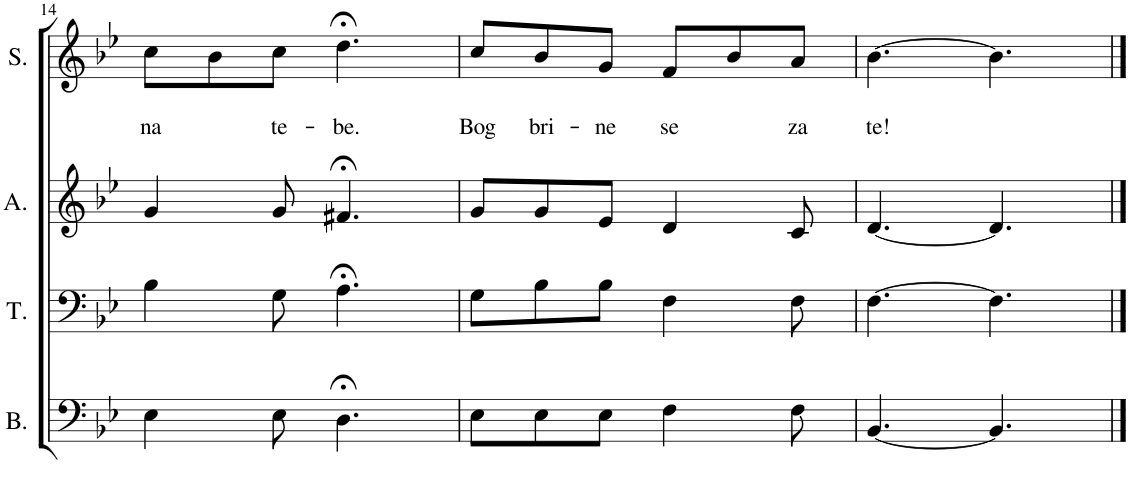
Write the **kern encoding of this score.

**kern	**kern	**kern	**kern	**text	**text
*part4	*part3	*part2	*part1	*part1	*part1
*staff4	*staff3	*staff2	*staff1	*staff1	*staff1
*I"Bass	*I"Tenor	*I"Alto	*I"Soprano	*	*
*I'B.	*I'T.	*I'A.	*I'S.	*	*
!!LO:PB:g=z
*clefF4	*clefF4	*clefG2	*clefG2	*	*
*k[b-e-]	*k[b-e-]	*k[b-e-]	*k[b-e-]	*	*
*M6/8	*M6/8	*M6/8	*M6/8	*	*
=14	=14	=14	=14	=14	=14
!	!	!	!	!	!LO:LY:b
4E-\	4B-\	4g/	8cc\L	.	na
.	.	.	8b-\	.	.
!	!	!	!	!	!LO:LY:b
8E-\	8G\	8g/	8cc\J	.	te-
!	!	!	!	!	!LO:LY:b
4.D;<\	4.A;<\	4.f#X;</	4.dd;<\	.	-be.
=15	=15	=15	=15	=15	=15
!	!	!	!	!	!LO:LY:b
8E-\L	8G\L	8g/L	8cc/L	.	Bog
!	!	!	!	!	!LO:LY:b
8E-\	8B-\	8g/	8b-/	.	bri-
!	!	!	!	!	!LO:LY:b
8E-\J	8B-\J	8e-/J	8g/J	.	-ne
!	!	!	!	!	!LO:LY:b
4F\	4F\	4d/	8f/L	.	se
.	.	.	8b-/	.	.
!	!	!	!	!	!LO:LY:b
8F\	8F\	8c/	8a/J	.	za
=16	=16	=16	=16	=16	=16
!	!	!	!	!	!LO:LY:b
[4.BB-/	[4.F\	[4.d/	[4.b-\	.	te!
4.BB-/]	4.F\]	4.d/]	4.b-\]	.	.
==	==	==	==	==	==
*-	*-	*-	*-	*-	*-
